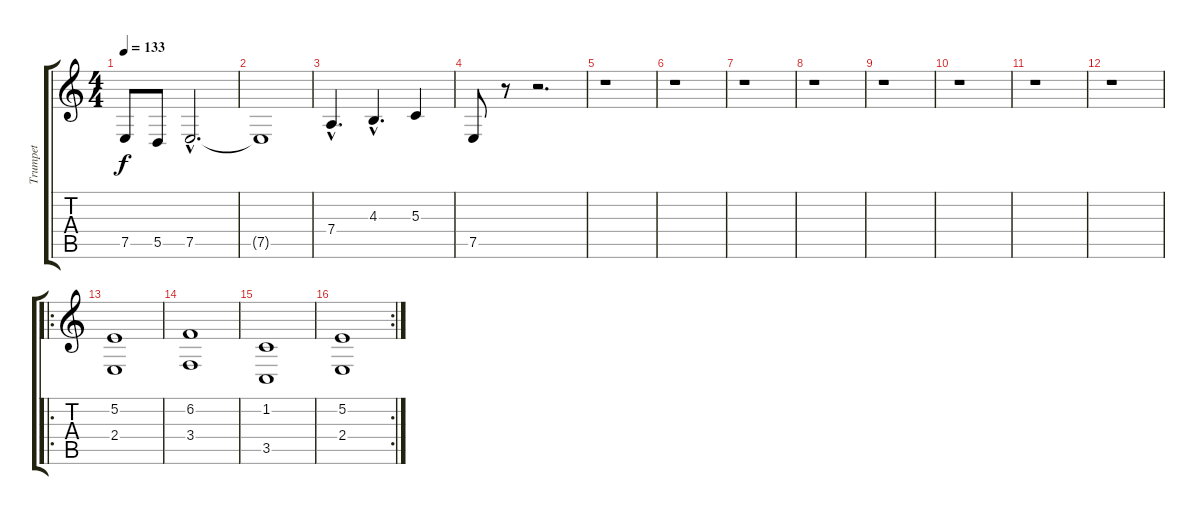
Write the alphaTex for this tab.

\track ("Trumpet" "Trumpet") {instrument trombone}
\staff {score tabs}
\tuning (E4 B3 G3 D3 A2 E2) {hide}
\ts (4 4)
\tempo 133
\clef g2
\ks c
7.5.8{dy f} 5.5.8 7.5{hac}.2{d} |
7.5{t}.1 |
7.4{hac}.4{d} 4.3{hac}.4{d} 5.3.4 |
7.5.8 r.8 r.2{d} |
r.1 |
r.1 |
r.1 |
r.1 |
r.1 |
r.1 |
r.1 |
r.1 |
\ro
(5.2 2.4).1 |
(6.2 3.4).1 |
(1.2 3.5).1 |
\rc 2
(5.2 2.4).1
